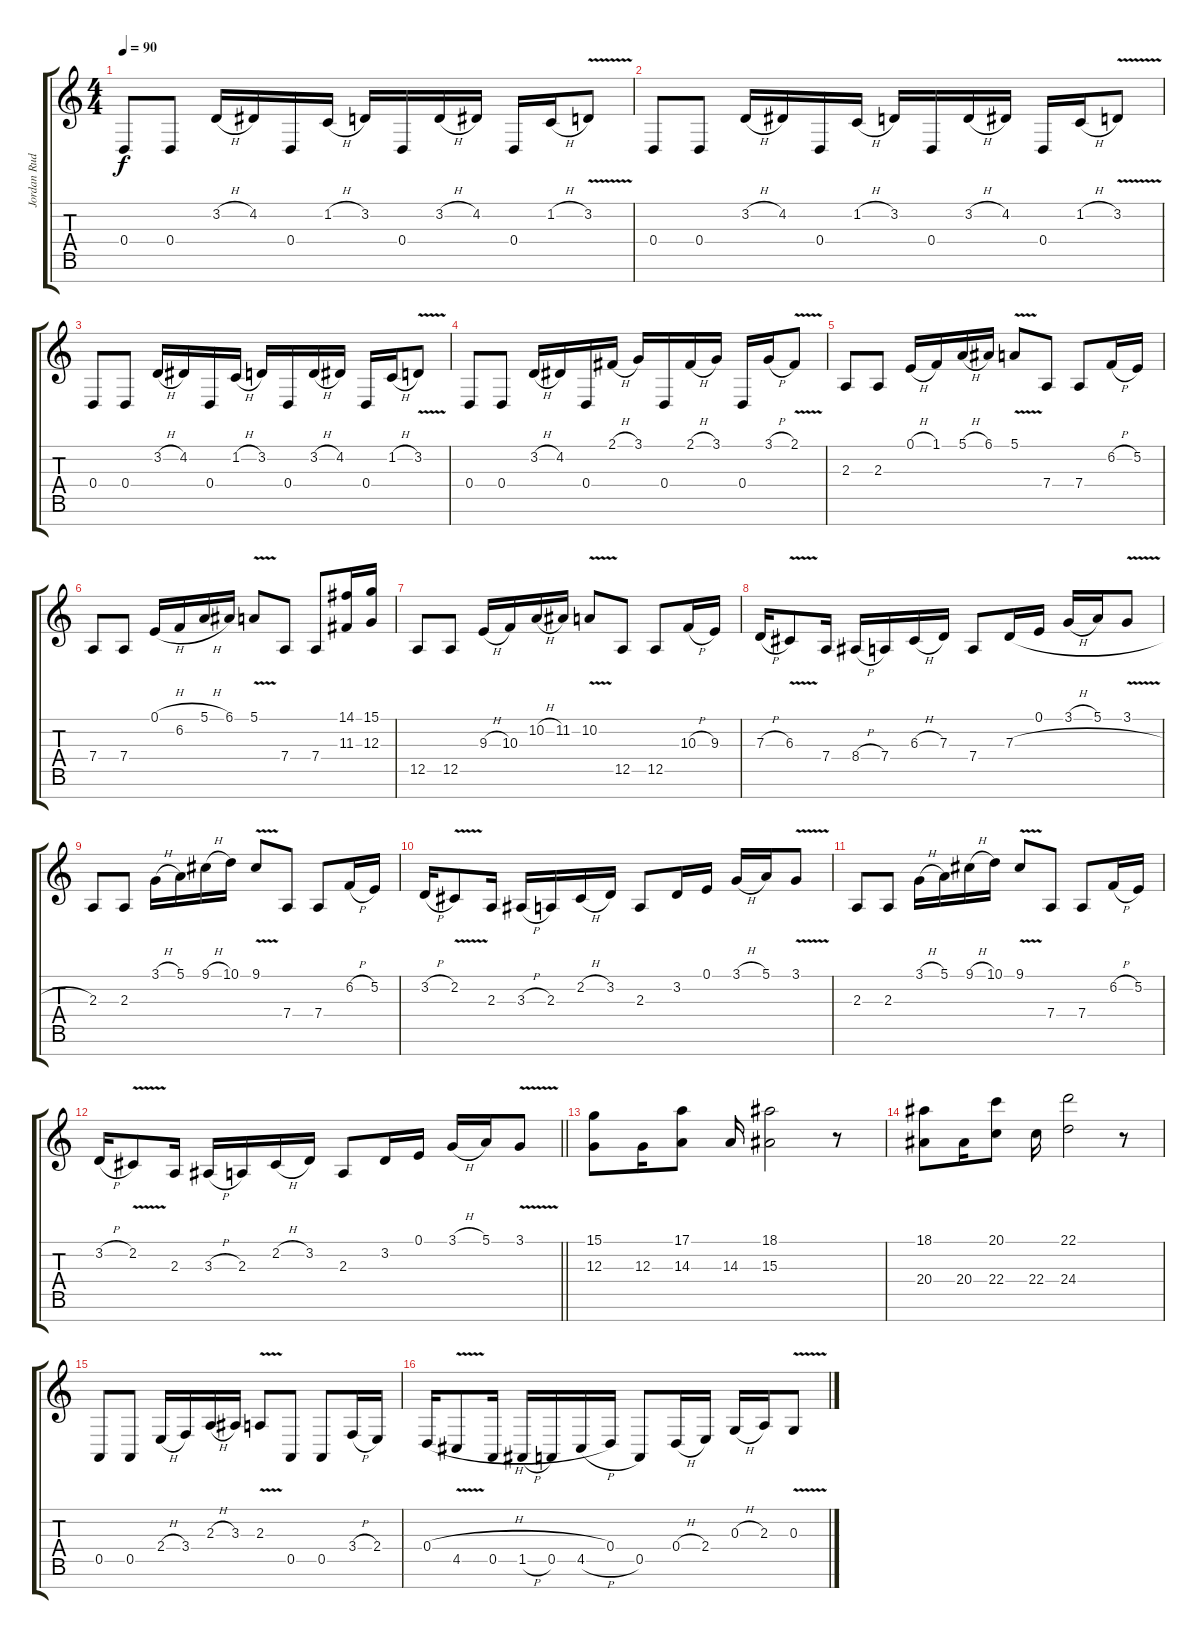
\track ("Jordan Rudess" "Jordan Rud") {instrument stringensemble1}
\staff {score tabs}
\tuning (E4 B3 G3 D3 A2 E2 B1) {hide}
\ts (4 4)
\tempo 90
\clef g2
\ks c
0.4.8{dy f} 0.4.8 3.2{h}.16 4.2.16 0.4.16 1.2{h}.16 3.2.16 0.4.16 3.2{h}.16 4.2.16 0.4.16 1.2{h}.16 3.2{v}.8 |
0.4.8 0.4.8 3.2{h}.16 4.2.16 0.4.16 1.2{h}.16 3.2.16 0.4.16 3.2{h}.16 4.2.16 0.4.16 1.2{h}.16 3.2{v}.8 |
0.4.8 0.4.8 3.2{h}.16 4.2.16 0.4.16 1.2{h}.16 3.2.16 0.4.16 3.2{h}.16 4.2.16 0.4.16 1.2{h}.16 3.2{v}.8 |
0.4.8 0.4.8 3.2{h}.16 4.2.16 0.4.16 2.1{h}.16 3.1.16 0.4.16 2.1{h}.16 3.1.16 0.4.16 3.1{h}.16 2.1{v}.8 |
2.3.8 2.3.8 0.1{h}.16 1.1.16 5.1{h}.16 6.1.16 5.1{v}.8 7.4.8 7.4.8 6.2{h}.16 5.2.16 |
7.4.8 7.4.8 0.1{h}.16 6.2.16 5.1{h}.16 6.1.16 5.1{v}.8 7.4.8 7.4.8 (14.1 11.3).16 (15.1 12.3).16 |
12.5.8 12.5.8 9.3{h}.16 10.3.16 10.2{h}.16 11.2.16 10.2{v}.8 12.5.8 12.5.8 10.3{h}.16 9.3.16 |
7.3{h}.16 6.3{v}.8 7.4.16 8.4{h}.16 7.4.16 6.3{h}.16 7.3.16 7.4.8 7.3{h}.16 0.1.16 3.1{h}.16 5.1.16 3.1{v}.8 |
2.3.8 2.3.8 3.1{h}.16 5.1.16 9.1{h}.16 10.1.16 9.1{v}.8 7.4.8 7.4.8 6.2{h}.16 5.2.16 |
3.2{h}.16 2.2{v}.8 2.3.16 3.3{h}.16 2.3.16 2.2{h}.16 3.2.16 2.3.8 3.2.16 0.1.16 3.1{h}.16 5.1.16 3.1{v}.8 |
2.3.8 2.3.8 3.1{h}.16 5.1.16 9.1{h}.16 10.1.16 9.1{v}.8 7.4.8 7.4.8 6.2{h}.16 5.2.16 |
\barLineRight lightlight
3.2{h}.16 2.2{v}.8 2.3.16 3.3{h}.16 2.3.16 2.2{h}.16 3.2.16 2.3.8 3.2.16 0.1.16 3.1{h}.16 5.1.16 3.1{v}.8 |
(15.1 12.3).8 12.3.16 (17.1 14.3).8 14.3.16 (18.1 15.3).2 r.8 |
(18.1 20.4).8 20.4.16 (20.1 22.4).8 22.4.16 (22.1 24.4).2 r.8 |
0.5.8 0.5.8 2.4{h}.16 3.4.16 2.3{h}.16 3.3.16 2.3{v}.8 0.5.8 0.5.8 3.4{h}.16 2.4.16 |
0.4{h}.16 4.5{v}.8 0.5.16 1.5{h}.16 0.5.16 4.5{h}.16 0.4.16 0.5.8 0.4{h}.16 2.4.16 0.3{h}.16 2.3.16 0.3{v}.8
